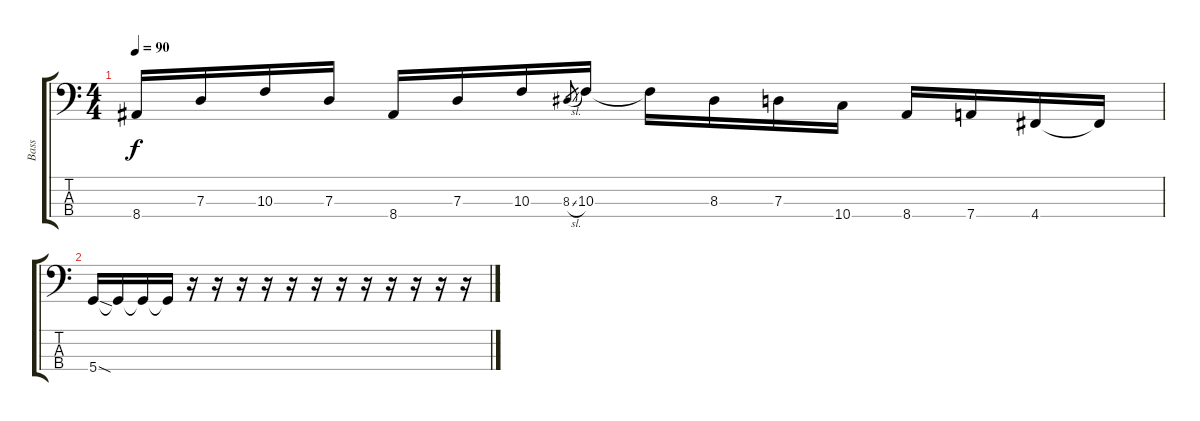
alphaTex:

\track ("Bass" "Bass") {instrument electricbassfinger}
\staff {score tabs}
\tuning (F2 C2 G1 D1) {hide}
\ts (4 4)
\tempo 90
\clef f4
\ks c
8.4{t}.16{dy f} 7.3.16 10.3.16 7.3.16 8.4.16 7.3.16 10.3.16 8.3{sl}.8{gr} 10.3.16 10.3{t}.16 8.3.16 7.3.16 10.4.16 8.4.16 7.4.16 4.4.16 4.4{t}.16 |
5.4{sod}.16 5.4{t}.16 5.4{t}.16 5.4{t}.16 r.16 r.16 r.16 r.16 r.16 r.16 r.16 r.16 r.16 r.16 r.16 r.16
